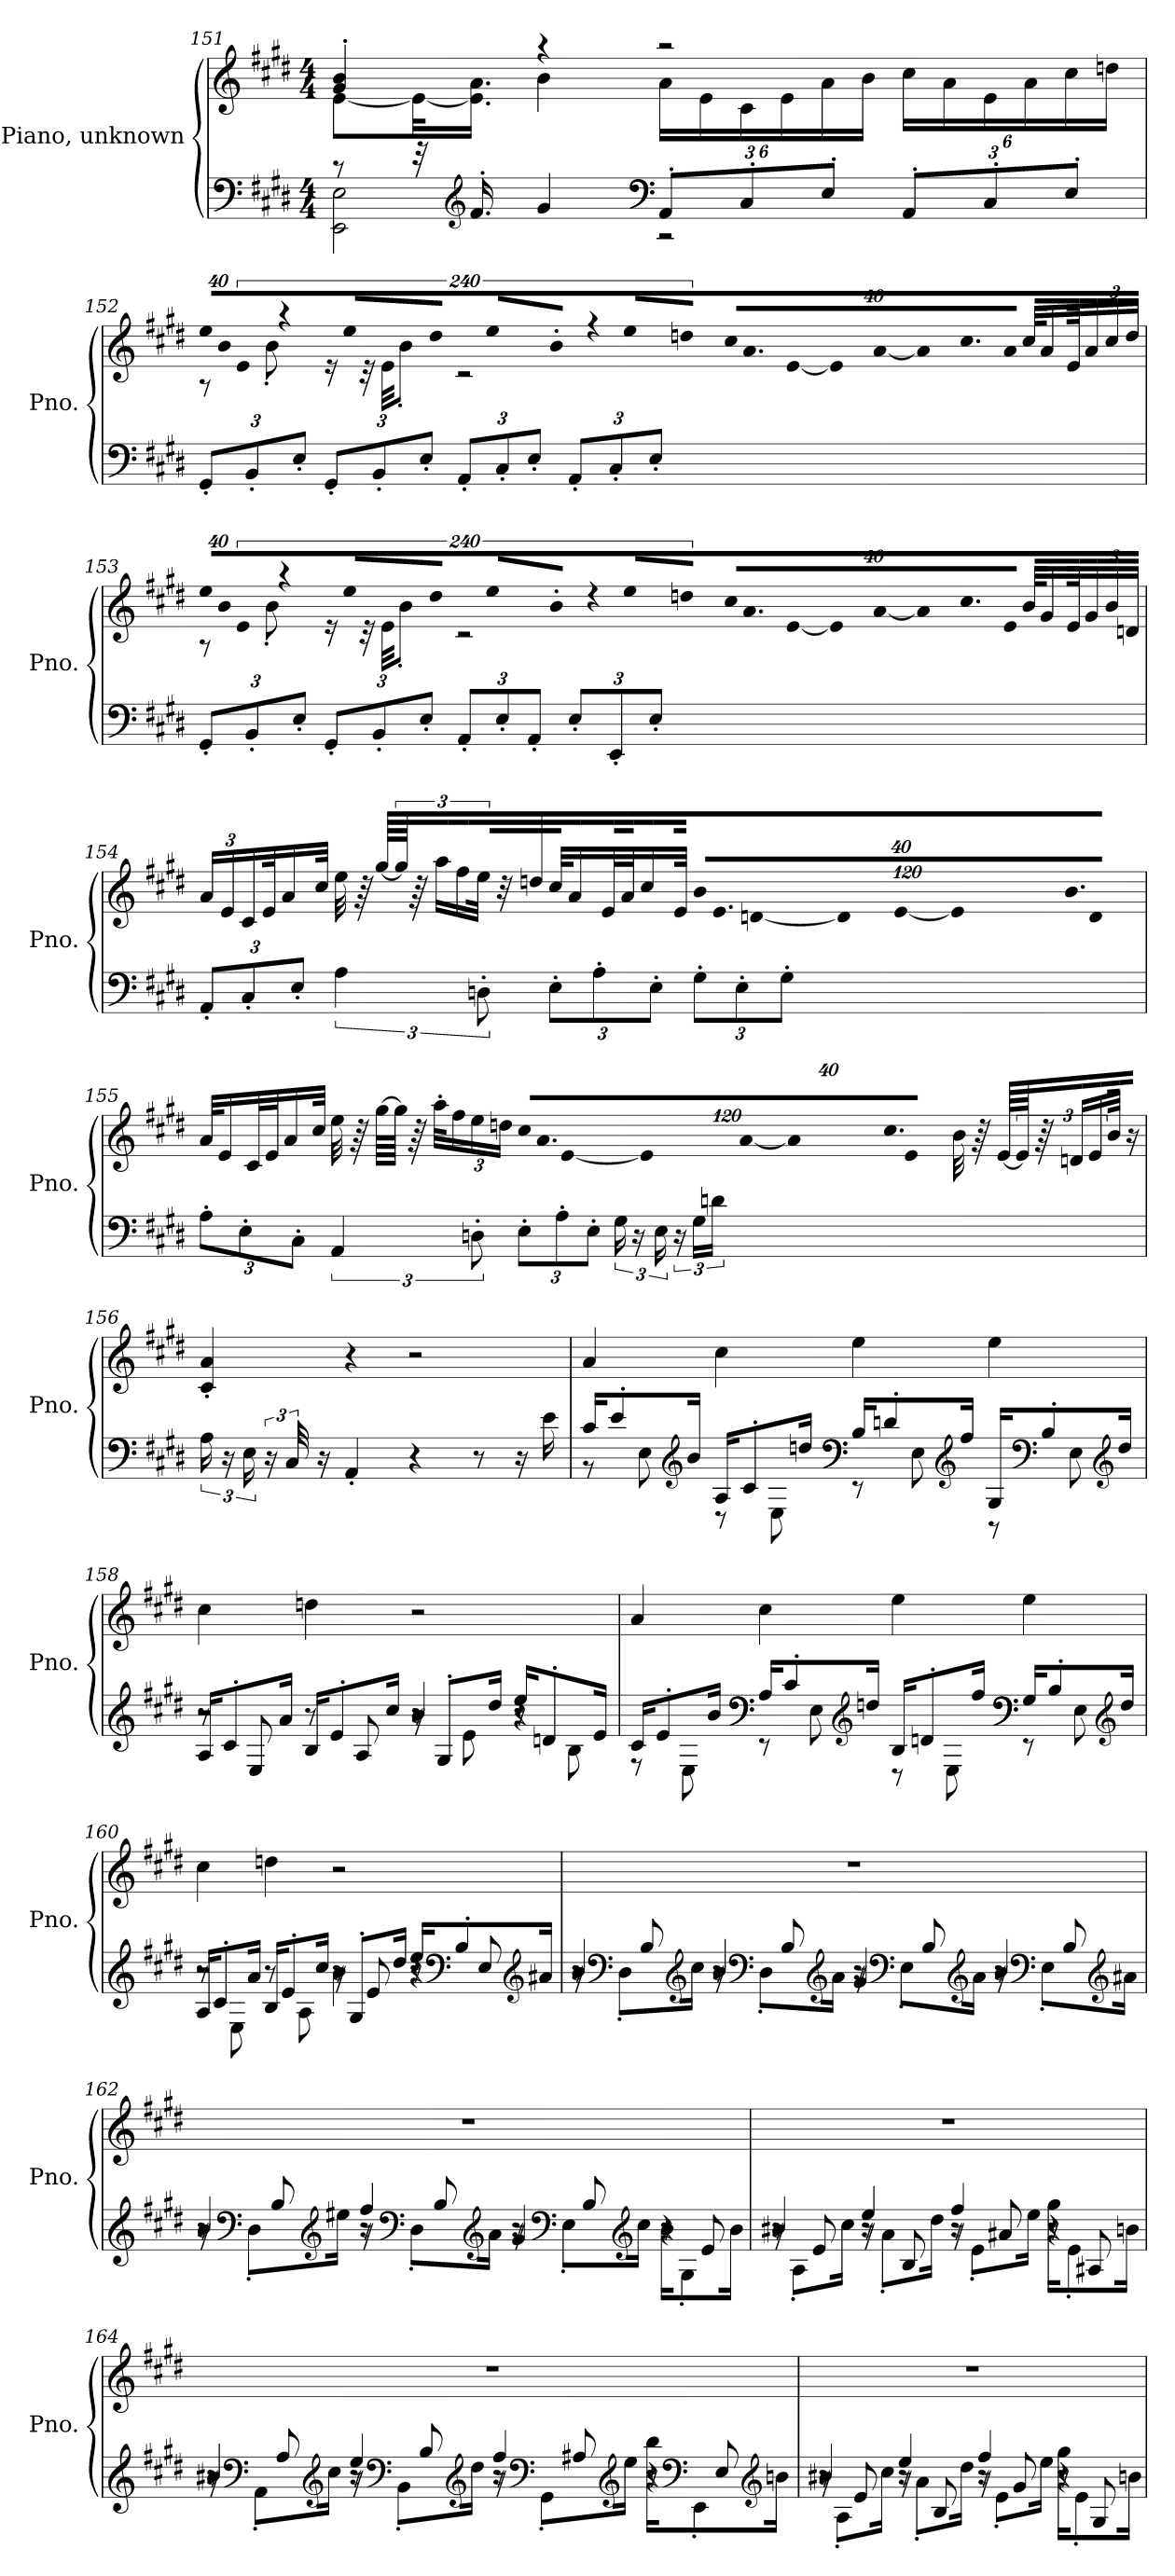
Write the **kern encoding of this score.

**kern	**kern
*part1	*part1
*staff2	*staff1
*I"Piano, unknown	*
*I'Pno.	*
!!LO:LB:g=z
*clefF4	*clefG2
*k[f#c#g#d#]	*k[f#c#g#d#]
*M4/4	*M4/4
=151	=151
*^	*^
8r	2EE\ 2E\	4g#/' 4b/'	[8e\L
32r	.	.	32e\KL_
*clefG2	*	*	*
16.f#'/	.	.	16.e\] 16.a\JJ
4g#/	.	4r	4b\
*clefF4	*	*	*
*Xbrackettup	*	*	*Xbrackettup
12AA'/L	2r	2r	24a\LL
.	.	.	24e\
12C#'/	.	.	24c#\
.	.	.	24e\
12E'/J	.	.	24a\
.	.	.	24b\JJ
12AA'/L	.	.	24cc#\LL
.	.	.	24a\
12C#'/	.	.	24e\
.	.	.	24a\
12E'/J	.	.	24cc#\
.	.	.	24ddn\JJ
*v	*v	*	*
!!LO:PB:g=z	!!
=152	=152	=152
*	*brackettup	*
!	!LO:N:vis=32	!
12GG#'/L	640%23ee/LLL	8r
!	!LO:N:vis=32	!
.	640%23b/J	.
!	!LO:N:vis=16	!
.	1920%137e/JJ	.
12BB'/	.	.
.	.	8b'\
!	!LO:N:vis=32	!
.	640%23r	.
12E'/J	.	.
!	!LO:N:vis=32	!
.	640%23ee/LLL	.
!	!LO:N:vis=32	!
.	640%23dd#/JJJ	.
12GG#'/L	.	16r
!	!LO:N:vis=32	!
.	640%23ee/KLL	.
!	!LO:N:vis=16	!
.	1920%137b'/JJ	.
.	.	32r
12BB'/	.	.
.	.	32e\KKL
!	!LO:N:vis=16	!
.	1920%137r	.
.	.	8b'\J
12E'/J	.	.
!	!LO:N:vis=32	!
.	640%23ee/LLL	.
!	!LO:N:vis=32	!
.	640%23ddn/JJJ	.
12AA'/L	.	2r
*	*Xbrackettup	*
!	!LO:N:vis=32	!
.	640%23cc#/LLL	.
!	!LO:N:vis=32.	!
.	1920%103a/	.
12C#'/	.	.
!	!LO:N:vis=64	!
.	[960%17e/L	.
!	!LO:N:vis=64	!
.	960%17e/]	.
!	!LO:N:vis=64	!
.	[960%17a/	.
!	!LO:N:vis=64	!
.	960%17a/J]	.
!	!LO:N:vis=32.	!
.	1920%103cc#/	.
12E'/J	.	.
!	!LO:N:vis=32	!
.	640%23a/JJJ	.
12AA'/L	.	.
.	32cc#/KLL	.
.	16a/	.
12C#'/	.	.
.	32e/K	.
.	24a/	.
12E'/J	.	.
.	24cc#/	.
.	24dd/JJ	.
640ryy	.	640ryy
!!LO:LB:g=z	!!
=153	=153	=153
*	*brackettup	*
!	!LO:N:vis=32	!
12GG#'/L	640%23ee/LLL	8r
!	!LO:N:vis=32	!
.	640%23b/J	.
!	!LO:N:vis=16	!
.	1920%137e/JJ	.
12BB'/	.	.
.	.	8b'\
!	!LO:N:vis=32	!
.	640%23r	.
12E'/J	.	.
!	!LO:N:vis=32	!
.	640%23ee/LLL	.
!	!LO:N:vis=32	!
.	640%23dd#/JJJ	.
12GG#'/L	.	16r
!	!LO:N:vis=32	!
.	640%23ee/KLL	.
!	!LO:N:vis=16	!
.	1920%137b'/JJ	.
.	.	32r
12BB'/	.	.
.	.	32e\KKL
!	!LO:N:vis=16	!
.	1920%137r	.
.	.	8b'\J
12E'/J	.	.
!	!LO:N:vis=32	!
.	640%23ee/LLL	.
!	!LO:N:vis=32	!
.	640%23ddn/JJJ	.
12AA'/L	.	2r
*	*Xbrackettup	*
!	!LO:N:vis=32	!
.	640%23cc#/LLL	.
!	!LO:N:vis=32.	!
.	1920%103a/	.
12E'/	.	.
!	!LO:N:vis=64	!
.	[960%17e/L	.
!	!LO:N:vis=64	!
.	960%17e/]	.
!	!LO:N:vis=64	!
.	[960%17a/	.
!	!LO:N:vis=64	!
.	960%17a/J]	.
!	!LO:N:vis=32.	!
.	1920%103cc#/	.
12AA'/J	.	.
!	!LO:N:vis=32	!
.	640%23e/JJJ	.
12E'/L	.	.
.	32b/KLL	.
.	16g#/	.
12EE'/	.	.
.	32e/K	.
.	24g#/	.
12E'/J	.	.
.	24b/	.
.	24dn/JJ	.
640ryy	.	640ryy
*	*v	*v
!!LO:LB:g=z
=154	=154
12AA'/L	24a/LL
.	24e/
12C#'/	24c#/
.	32e/K
.	16a/
12E'/J	.
.	32cc#/JJk
*brackettup	*
6A\	32ee\
.	64r
.	[64gg#\LLLL
*	*brackettup
.	96gg#\JJJJ]
.	96r
.	24aa\LL
*	*Xbrackettup
.	24ff#\
12Dn'\	48ee\JJk
.	32r
.	32ddn\
*Xbrackettup	*
12E'\L	32cc#/KLL
.	16a/
12A'\	.
.	32e/L
.	32a/J
.	16cc#/
12E'\J	.
.	32e/JJk
!	!LO:N:vis=32
12G#'\L	640%23b/LLL
!	!LO:N:vis=32.
.	1920%103e/
12E'\	.
!	!LO:N:vis=64
.	[960%17dn/L
!	!LO:N:vis=64
.	960%17d/]
!	!LO:N:vis=64
.	[960%17e/
!	!LO:N:vis=64
.	960%17e/J]
.	1920ryy
!	!LO:N:vis=32.
.	1920%103b/
12G#'\J	.
!	!LO:N:vis=32
.	640%23d/JJJ
1920ryy	.
!!LO:LB:g=z
=155	=155
12A'\L	32a/KLL
.	16e/
12E'\	.
.	32c#/L
.	32e/J
.	16a/
12C#'\J	.
.	32cc#/JJk
*brackettup	*
6AA/	32ee\
.	64r
.	[64gg#\LLLL
.	64gg#\JJJJ]
.	64r
.	32aa'\KLL
.	24ff#\
12Dn'\	24ee\
.	24ddn\JJ
*Xbrackettup	*
!	!LO:N:vis=32
12E'\L	640%23cc#/LLL
!	!LO:N:vis=32.
.	1920%103a/
12A'\	.
!	!LO:N:vis=64
.	[960%17e/L
!	!LO:N:vis=64
.	960%17e/]
!	!LO:N:vis=64
.	[960%17a/
!	!LO:N:vis=64
.	960%17a/J]
.	1920ryy
!	!LO:N:vis=32.
.	1920%103cc#/
12E'\J	.
!	!LO:N:vis=32
.	640%23e/JJJ
*brackettup	*
24G#\	.
.	32b\
.	64r
24r	.
.	[64e/LLLL
*	*brackettup
.	96e/JJJJ]
.	96r
24E\	.
.	24dn/LL
24r	.
*	*Xbrackettup
.	24e/
24G#\LL	.
.	48b/JJk
.	16r
24dn\JJ	.
1920ryy	.
!!LO:LB:g=z
=156	=156
24A\	4c#/' 4a/'
24r	.
24E\	.
24r	.
48C#/	.
16r	.
4AA'/	4r
4r	2r
8r	.
16r	.
16e\	.
=157	=157
*^	*
16c#/KL	8r	4a/
8e'/	.	.
.	8E\	.
*clefG2	*	*
16b/Jk	.	.
16A/KL	8r	4cc#\
8c#'/	.	.
.	8E\	.
16ddn/Jk	.	.
*clefF4	*	*
16B/KL	8r	4ee\
8dn'/	.	.
.	8E\	.
*clefG2	*	*
16ff#/Jk	.	.
16G#/KL	8r	4ee\
*clefF4	*	*
8B'/	.	.
.	8E\	.
*clefG2	*	*
16dd/Jk	.	.
!!LO:LB:g=z
=158	=158	=158
*	*^	*
16A/KL	2r	8r	4cc#\
8c#'/	.	.	.
.	.	8E/	.
16a/Jk	.	.	.
16B/KL	.	8r	4ddn\
8e'/	.	.	.
.	.	8A/	.
16cc#/Jk	.	.	.
16r	8r	4b/	2r
8G#'/L	.	.	.
.	8e\	.	.
16dd#/Jk	.	.	.
16ee/KL	8r	4r	.
8dn'/	.	.	.
.	8B\	.	.
16e/Jk	.	.	.
*	*v	*v	*
=159	=159	=159
16c#/KL	8r	4a/
8e'/	.	.
.	8E\	.
16b/Jk	.	.
*clefF4	*	*
16A/KL	8r	4cc#\
8c#'/	.	.
.	8E\	.
*clefG2	*	*
16ddn/Jk	.	.
16B/KL	8r	4ee\
8dn'/	.	.
.	8E\	.
16ff#/Jk	.	.
*clefF4	*	*
16G#/KL	8r	4ee\
8B'/	.	.
.	8E\	.
*clefG2	*	*
16dd/Jk	.	.
!!LO:PB:g=z
=160	=160	=160
*	*^	*
16A/KL	8r	2r	4cc#\
8c#'/	.	.	.
.	8E\	.	.
16a/Jk	.	.	.
16B/KL	8r	.	4ddn\
8e'/	.	.	.
.	8A\	.	.
16cc#/Jk	.	.	.
16r	4b\	8r	2r
8G#'/L	.	.	.
.	.	8e/	.
16dd#/Jk	.	.	.
16ee/KL	4r	8r	.
*clefF4	*	*	*
8B'/	.	.	.
.	.	8E/	.
*clefG2	*	*	*
16a#X/Jk	.	.	.
!!LO:LB:g=z
=161	=161	=161	=161
4b/	16r	8r	1r
*clefF4	*	*	*
.	8D#'\L	.	.
.	.	8B/	.
*clefG2	*	*	*
.	16cc#\Jk	.	.
4b/	16r	8r	.
*clefF4	*	*	*
.	8D#'\L	.	.
.	.	8B/	.
*clefG2	*	*	*
.	16a\Jk	.	.
4g#/	16r	8r	.
*clefF4	*	*	*
.	8E'\L	.	.
.	.	8B/	.
*clefG2	*	*	*
.	16a\Jk	.	.
4b/	16r	8r	.
*clefF4	*	*	*
.	8E'\L	.	.
.	.	8B/	.
*clefG2	*	*	*
.	16a#X\Jk	.	.
!!LO:LB:g=z
=162	=162	=162	=162
4b/	16r	8r	1r
*clefF4	*	*	*
.	8D#'\L	.	.
.	.	8B/	.
*clefG2	*	*	*
.	16ee#X\Jk	.	.
4ff#/	16r	8r	.
*clefF4	*	*	*
.	8D#'\L	.	.
.	.	8B/	.
*clefG2	*	*	*
.	16a\Jk	.	.
8r	16r	4g#/	.
*clefF4	*	*	*
.	8E'\L	.	.
8B/	.	.	.
*clefG2	*	*	*
.	16cc#\Jk	.	.
4r	16b\KL	8r	.
.	8G#'\	.	.
.	.	8e/	.
.	16b\Jk	.	.
!!LO:LB:g=z
=163	=163	=163	=163
4b#X/	16r	8r	1r
.	8A'\L	.	.
.	.	8e/	.
.	16cc#\Jk	.	.
4ee/	16r	8r	.
.	8a'\L	.	.
.	.	8B/	.
.	16dd#\Jk	.	.
4ff#/	16r	8r	.
.	8e'\L	.	.
.	.	8a#X/	.
.	16ee\Jk	.	.
4r	16gg#\KL	8r	.
.	8e'\	.	.
.	.	8A#X/	.
.	16bn\Jk	.	.
!!LO:LB:g=z
=164	=164	=164	=164
4b#X/	16r	8r	1r
*clefF4	*	*	*
.	8AA'\L	.	.
.	.	8A/	.
*clefG2	*	*	*
.	16cc#\Jk	.	.
4ee/	16r	8r	.
*clefF4	*	*	*
.	8BB'\L	.	.
.	.	8B/	.
*clefG2	*	*	*
.	16dd#\Jk	.	.
4ff#/	16r	8r	.
*clefF4	*	*	*
.	8GG#'\L	.	.
.	.	8A#X/	.
*clefG2	*	*	*
.	16ee\Jk	.	.
4r	16bb\KL	8r	.
*clefF4	*	*	*
.	8EE'\	.	.
.	.	8E/	.
*clefG2	*	*	*
.	16bn\Jk	.	.
!!LO:LB:g=z
=165	=165	=165	=165
4b#X/	16r	8r	1r
.	8A'\L	.	.
.	.	8e/	.
.	16cc#\Jk	.	.
4ee/	16r	8r	.
.	8a'\L	.	.
.	.	8B/	.
.	16dd#\Jk	.	.
4ff#/	16r	8r	.
.	8e'\L	.	.
.	.	8g#/	.
.	16ee\Jk	.	.
4r	16gg#\KL	8r	.
.	8e'\	.	.
.	.	8G#/	.
.	16bn\Jk	.	.
*v	*v	*v	*
=	=
*-	*-
